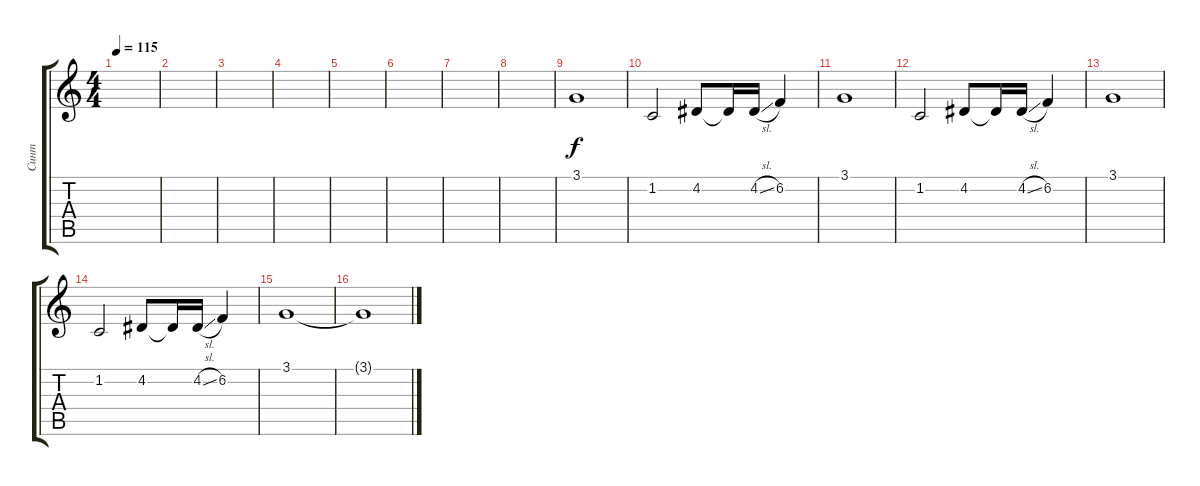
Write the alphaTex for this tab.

\track ("Синт" "Синт") {instrument altosax}
\staff {score tabs}
\tuning (E4 B3 G3 D3 A2 E2) {hide}
\ts (4 4)
\tempo 115
\clef g2
\ks c
|
|
|
|
|
|
|
|
3.1.1 |
1.2.2 4.2.8 4.2{t}.16 4.2{sl}.16 6.2.4 |
3.1.1 |
1.2.2 4.2.8 4.2{t}.16 4.2{sl}.16 6.2.4 |
3.1.1 |
1.2.2 4.2.8 4.2{t}.16 4.2{sl}.16 6.2.4 |
3.1.1 |
3.1{t}.1
